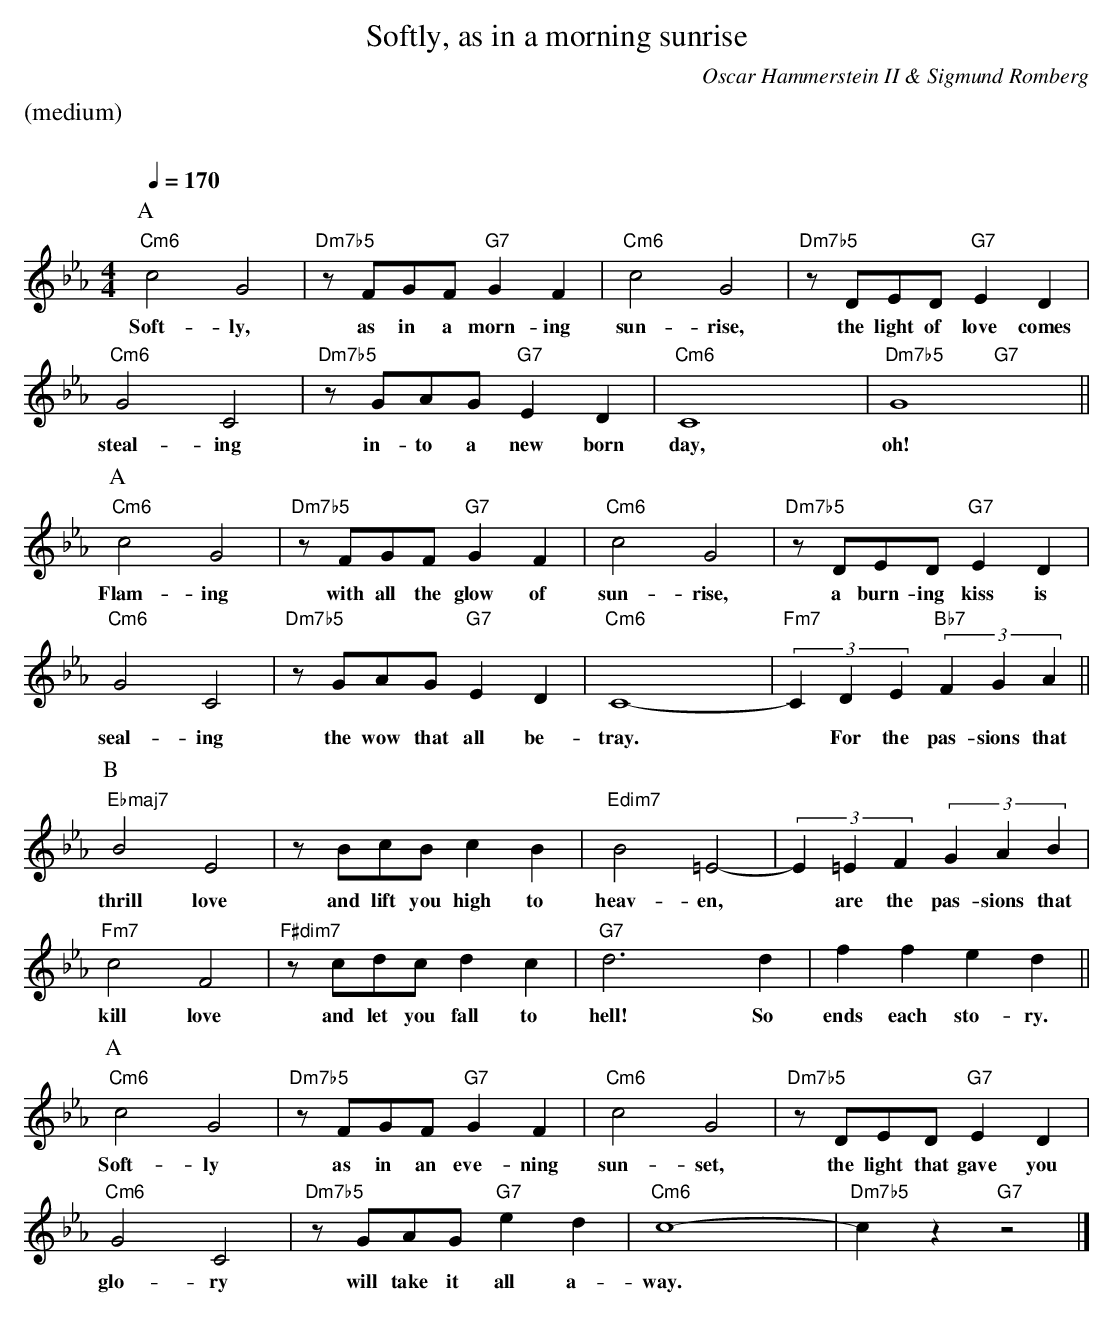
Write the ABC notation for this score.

X:1
T: Softly, as in a morning sunrise
M:4/4
L:1/4
C:Oscar Hammerstein II & Sigmund Romberg
Q:1/4=170
%%staves (chords melody)
K:Cm
%%text (medium)
%%vskip 20
P: A
V:chords
"Cm6"x2 x2 | "Dm7b5"x2 "G7"x2 | "Cm6"x2 x2 | "Dm7b5"x2 "G7"x2 |
"Cm6"x2 x2 | "Dm7b5"x2 "G7"x2 | "Cm6"x2 x2 | "Dm7b5"x2 "G7"x2 ||
V:melody
c2 G2 | z/F/G/F/ GF | c2 G2 | z/D/E/D/ ED |
w:Soft-ly, as in a morn-ing sun-rise, the light of love comes
G2 C2 | z/G/A/G/ ED | C4 | G4 ||
w:steal-ing in-to a new born day, oh!
P: A
V:chords
"Cm6"x2 x2 | "Dm7b5"x2 "G7"x2 | "Cm6"x2 x2 | "Dm7b5"x2 "G7"x2 |
"Cm6"x2 x2 | "Dm7b5"x2 "G7"x2 | "Cm6"x2 x2 | "Fm7"x2 "Bb7"x2 ||
V:melody
c2 G2 | z/F/G/F/ GF | c2 G2 | z/D/E/D/ ED |
w:Flam-ing with all the glow of sun-rise, a burn-ing kiss is
G2 C2 | z/G/A/G/ ED | C4- | (3CDE (3FGA ||
w:seal-ing the wow that all be-tray.* For the pas-sions that
P: B
V:chords
"Ebmaj7"x2 x2 | x2 x2 | "Edim7"x2 x2 | x2 x2 |
"Fm7"x2 x2 | "F#dim7"x2 x2 | "G7"x2 x2 | x2 x2 ||
V:melody
B2 E2 | z/B/c/B/ cB | B2 =E2- | (3E=EF (3GAB |
w:thrill love and lift you high to heav-en,* are the pas-sions that
c2F2 | z/c/d/c/ dc | d3d | ffed ||
w:kill love and let you fall to hell! So ends each sto-ry.
P: A
V:chords
"Cm6"x2 x2 | "Dm7b5"x2 "G7"x2 | "Cm6"x2 x2 | "Dm7b5"x2 "G7"x2 |
"Cm6"x2 x2 | "Dm7b5"x2 "G7"x2 | "Cm6"x2 x2 | "Dm7b5"x2 "G7"x2 |]
V:melody
c2 G2 | z/F/G/F/ GF | c2 G2 | z/D/E/D/ ED |
w:Soft-ly as in an eve-ning sun-set, the light that gave you
G2 C2 | z/G/A/G/ ed | c4- | cz z2 |]
w:glo-ry will take it all a-way.*
